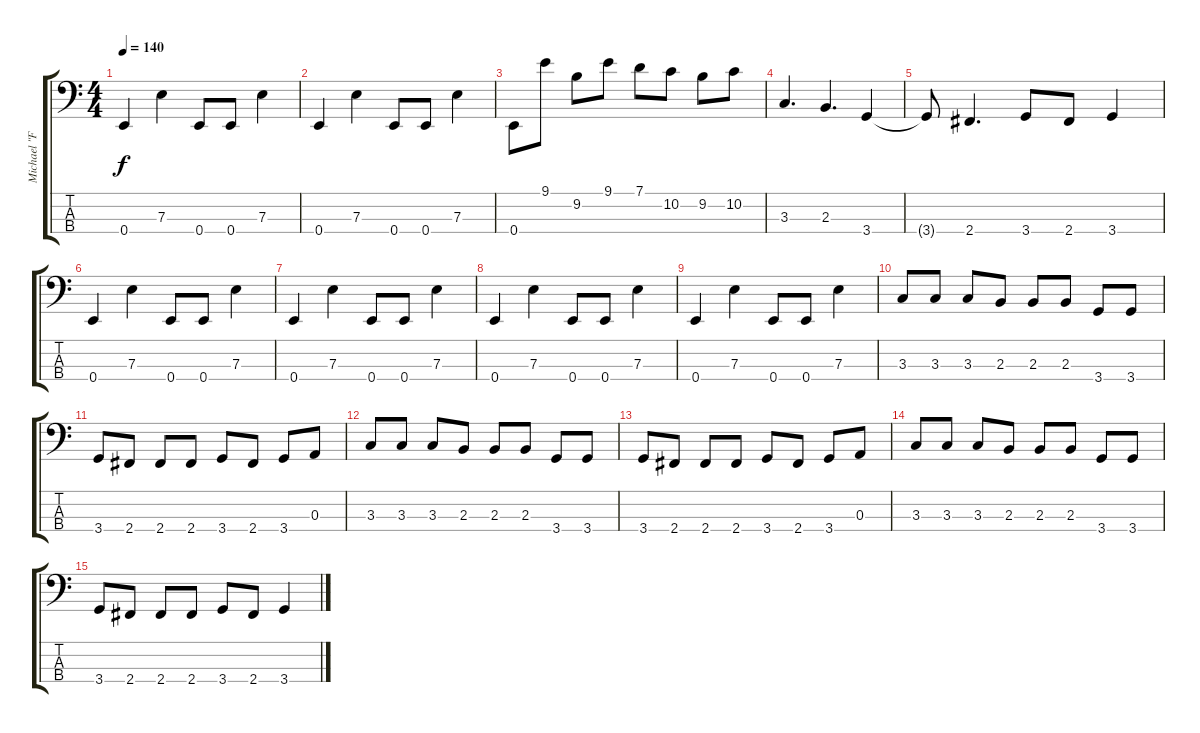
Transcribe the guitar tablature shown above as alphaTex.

\track ("Michael \"Flint\" Vujea" "Michael \"F") {instrument electricbassfinger}
\staff {score tabs}
\tuning (G2 D2 A1 E1) {hide}
\ts (4 4)
\tempo 140
\clef f4
\ks c
0.4.4{dy f} 7.3.4 0.4.8 0.4.8 7.3.4 |
0.4.4 7.3.4 0.4.8 0.4.8 7.3.4 |
0.4.8 9.1.8 9.2.8 9.1.8 7.1.8 10.2.8 9.2.8 10.2.8 |
3.3.4{d} 2.3.4{d} 3.4.4 |
3.4{t}.8 2.4.4{d} 3.4.8 2.4.8 3.4.4 |
0.4.4 7.3.4 0.4.8 0.4.8 7.3.4 |
0.4.4 7.3.4 0.4.8 0.4.8 7.3.4 |
0.4.4 7.3.4 0.4.8 0.4.8 7.3.4 |
0.4.4 7.3.4 0.4.8 0.4.8 7.3.4 |
3.3.8 3.3.8 3.3.8 2.3.8 2.3.8 2.3.8 3.4.8 3.4.8 |
3.4.8 2.4.8 2.4.8 2.4.8 3.4.8 2.4.8 3.4.8 0.3.8 |
3.3.8 3.3.8 3.3.8 2.3.8 2.3.8 2.3.8 3.4.8 3.4.8 |
3.4.8 2.4.8 2.4.8 2.4.8 3.4.8 2.4.8 3.4.8 0.3.8 |
3.3.8 3.3.8 3.3.8 2.3.8 2.3.8 2.3.8 3.4.8 3.4.8 |
3.4.8 2.4.8 2.4.8 2.4.8 3.4.8 2.4.8 3.4.4
